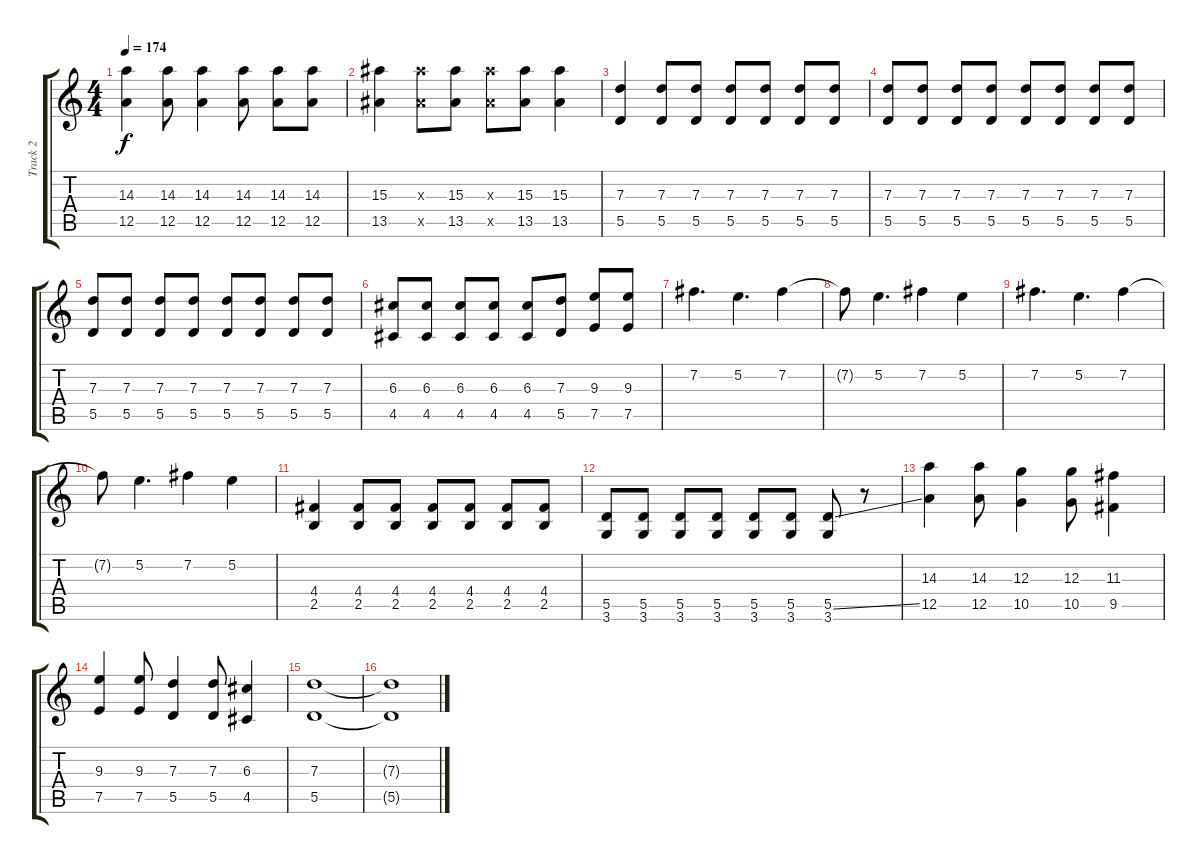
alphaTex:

\track ("Track 2" "Track 2") {instrument acousticguitarsteel}
\staff {score tabs}
\tuning (E4 B3 G3 D3 A2 E2) {hide}
\ts (4 4)
\tempo 174
\clef g2
\ks c
(14.3 12.5).4{dy f} (14.3 12.5).8 (14.3 12.5).4 (14.3 12.5).8 (14.3 12.5).8 (14.3 12.5).8 |
(15.3 13.5).4 (15.3{x} 13.5{x}).8 (15.3 13.5).8 (15.3{x} 13.5{x}).8 (15.3 13.5).8 (15.3 13.5).4 |
(7.3 5.5).4 (7.3 5.5).8 (7.3 5.5).8 (7.3 5.5).8 (7.3 5.5).8 (7.3 5.5).8 (7.3 5.5).8 |
(7.3 5.5).8 (7.3 5.5).8 (7.3 5.5).8 (7.3 5.5).8 (7.3 5.5).8 (7.3 5.5).8 (7.3 5.5).8 (7.3 5.5).8 |
(7.3 5.5).8 (7.3 5.5).8 (7.3 5.5).8 (7.3 5.5).8 (7.3 5.5).8 (7.3 5.5).8 (7.3 5.5).8 (7.3 5.5).8 |
(6.3 4.5).8 (6.3 4.5).8 (6.3 4.5).8 (6.3 4.5).8 (6.3 4.5).8 (7.3 5.5).8 (9.3 7.5).8 (9.3 7.5).8 |
7.2.4{d} 5.2.4{d} 7.2.4 |
7.2{t}.8 5.2.4{d} 7.2.4 5.2.4 |
7.2.4{d} 5.2.4{d} 7.2.4 |
7.2{t}.8 5.2.4{d} 7.2.4 5.2.4 |
(4.4 2.5).4 (4.4 2.5).8 (4.4 2.5).8 (4.4 2.5).8 (4.4 2.5).8 (4.4 2.5).8 (4.4 2.5).8 |
(5.5 3.6).8 (5.5 3.6).8 (5.5 3.6).8 (5.5 3.6).8 (5.5 3.6).8 (5.5 3.6).8 (5.5{ss} 3.6).8 r.8 |
(14.3 12.5).4 (14.3 12.5).8 (12.3 10.5).4 (12.3 10.5).8 (11.3 9.5).4 |
(9.3 7.5).4 (9.3 7.5).8 (7.3 5.5).4 (7.3 5.5).8 (6.3 4.5).4 |
(7.3 5.5).1 |
(7.3{t} 5.5{t}).1
